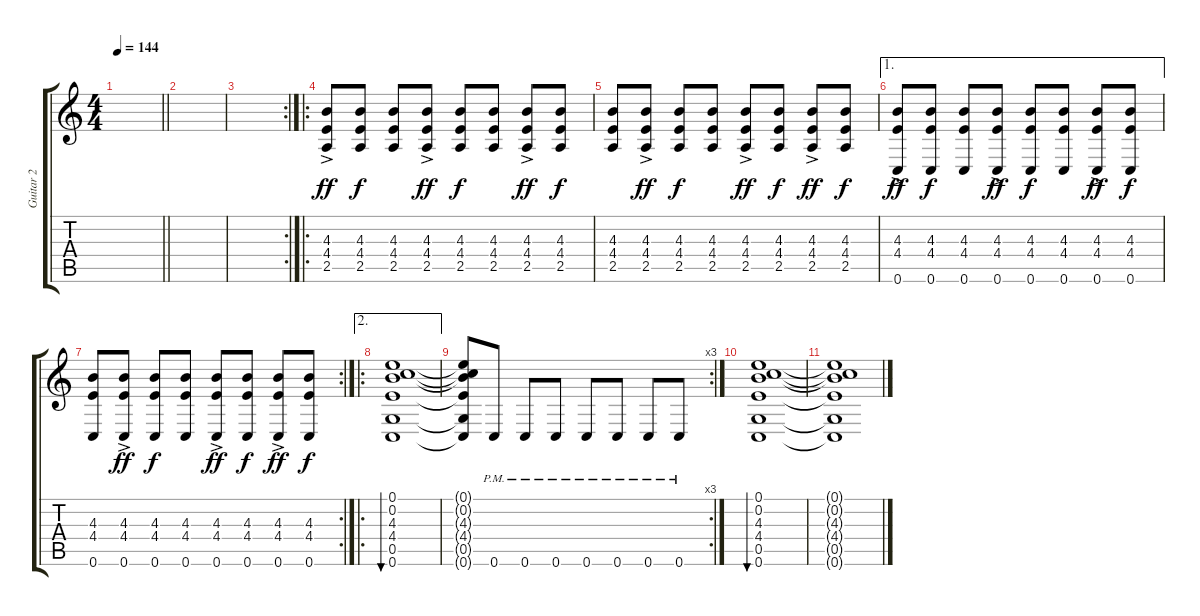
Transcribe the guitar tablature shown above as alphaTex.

\track ("Guitar 2" "Guitar 2") {instrument electricguitarmuted}
\staff {score tabs}
\tuning (E4 C4 G3 C3 G2 C2) {hide}
\ts (4 4)
\tempo 144
\clef g2
\barLineRight lightlight
\ks c
|
|
\rc 2
|
\ro
(4.3{ac} 4.4{ac} 2.5).8{dy ff} (4.3 4.4 2.5).8{dy f} (4.3 4.4 2.5).8 (4.3{ac} 4.4{ac} 2.5{ac}).8{dy ff} (4.3 4.4 2.5).8{dy f} (4.3 4.4 2.5).8 (4.3{ac} 4.4{ac} 2.5{ac}).8{dy ff} (4.3 4.4 2.5).8{dy f} |
(4.3 4.4 2.5).8 (4.3{ac} 4.4{ac} 2.5{ac}).8{dy ff} (4.3 4.4 2.5).8{dy f} (4.3 4.4 2.5).8 (4.3{ac} 4.4{ac} 2.5{ac}).8{dy ff} (4.3 4.4 2.5).8{dy f} (4.3{ac} 4.4{ac} 2.5{ac}).8{dy ff} (4.3 4.4 2.5).8{dy f} |
\ae 1
(4.3 4.4{ac} 0.6{ac}).8{dy ff} (4.3 4.4 0.6).8{dy f} (4.3 4.4 0.6).8 (4.3{ac} 4.4{ac} 0.6{ac}).8{dy ff} (4.3 4.4 0.6).8{dy f} (4.3 4.4 0.6).8 (4.3{ac} 4.4{ac} 0.6{ac}).8{dy ff} (4.3 4.4 0.6).8{dy f} |
\rc 2
(4.3 4.4 0.6).8 (4.3{ac} 4.4{ac} 0.6{ac}).8{dy ff} (4.3 4.4 0.6).8{dy f} (4.3 4.4 0.6).8 (4.3{ac} 4.4{ac} 0.6{ac}).8{dy ff} (4.3 4.4 0.6).8{dy f} (4.3{ac} 4.4{ac} 0.6{ac}).8{dy ff} (4.3 4.4 0.6).8{dy f} |
\ae 2
\ro
(0.1 0.2 4.3 4.4 0.5 0.6).1{bu 240} |
\rc 3
(0.1{t} 0.2{t} 4.3{t} 4.4{t} 0.5{t} 0.6{t}).8 0.6{pm}.8 0.6{pm}.8 0.6{pm}.8 0.6{pm}.8 0.6{pm}.8 0.6{pm}.8 0.6{pm}.8 |
(0.1 0.2 4.3 4.4 0.5 0.6).1{bu 240} |
(0.1{t} 0.2{t} 4.3{t} 4.4{t} 0.5{t} 0.6{t}).1
